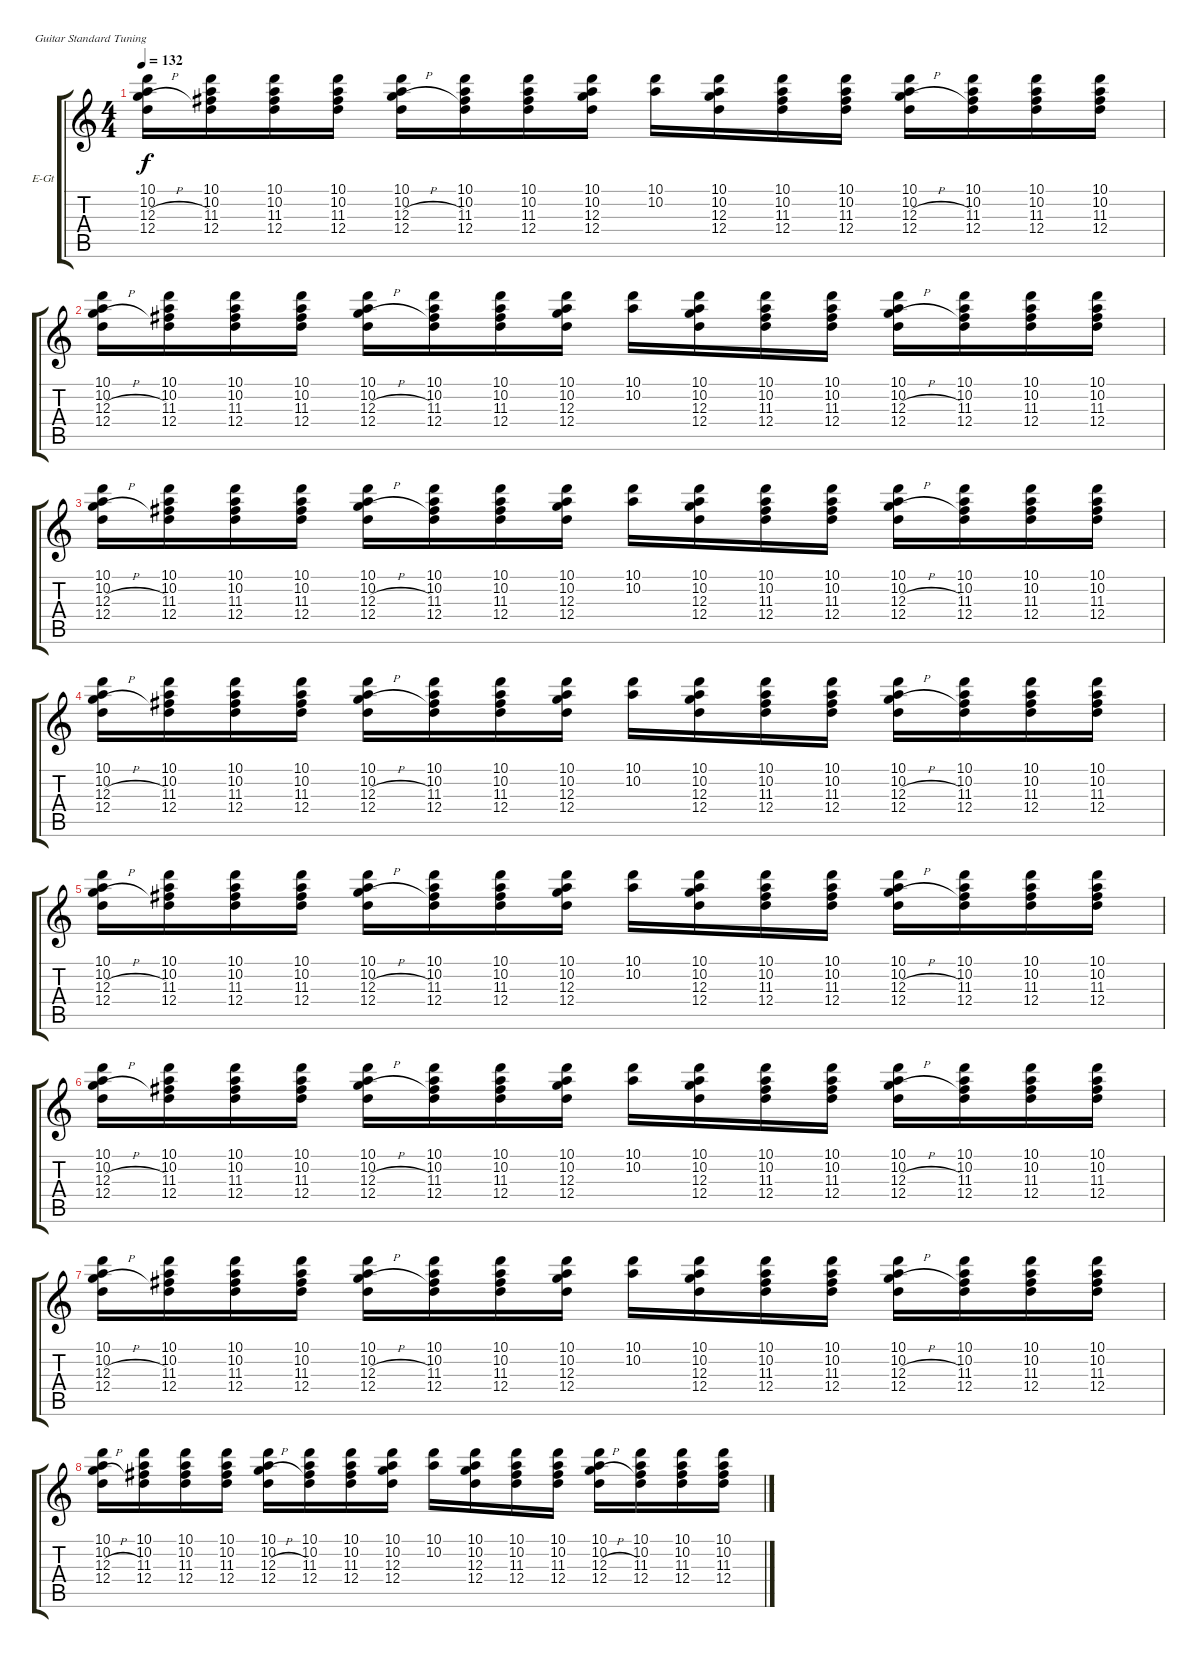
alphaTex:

\bracketExtendMode groupsimilarinstruments
\firstSystemTrackNameOrientation horizontal
\otherSystemsTrackNameOrientation horizontal
\track ("Edge" "E-Gt") {instrument electricguitarclean}
\staff {score tabs}
\tuning (E4 B3 G3 D3 A2 E2)
\ts (4 4)
\tempo 132
\clef g2
\ks c
(10.1 10.2 12.3{h} 12.4).16{dy f} (10.1 10.2 11.3 12.4).16 (10.1 10.2 11.3 12.4).16 (10.1 10.2 11.3 12.4).16 (10.1 10.2 12.3{h} 12.4).16 (10.1 10.2 11.3 12.4).16 (10.1 10.2 11.3 12.4).16 (10.1 10.2 12.3 12.4).16 (10.1 10.2).16 (10.1 10.2 12.3 12.4).16 (10.1 10.2 11.3 12.4).16 (10.1 10.2 11.3 12.4).16 (10.1 10.2 12.3{h} 12.4).16 (10.1 10.2 11.3 12.4).16 (10.1 10.2 11.3 12.4).16 (10.1 10.2 11.3 12.4).16 |
(10.1 10.2 12.3{h} 12.4).16 (10.1 10.2 11.3 12.4).16 (10.1 10.2 11.3 12.4).16 (10.1 10.2 11.3 12.4).16 (10.1 10.2 12.3{h} 12.4).16 (10.1 10.2 11.3 12.4).16 (10.1 10.2 11.3 12.4).16 (10.1 10.2 12.3 12.4).16 (10.1 10.2).16 (10.1 10.2 12.3 12.4).16 (10.1 10.2 11.3 12.4).16 (10.1 10.2 11.3 12.4).16 (10.1 10.2 12.3{h} 12.4).16 (10.1 10.2 11.3 12.4).16 (10.1 10.2 11.3 12.4).16 (10.1 10.2 11.3 12.4).16 |
(10.1 10.2 12.3{h} 12.4).16 (10.1 10.2 11.3 12.4).16 (10.1 10.2 11.3 12.4).16 (10.1 10.2 11.3 12.4).16 (10.1 10.2 12.3{h} 12.4).16 (10.1 10.2 11.3 12.4).16 (10.1 10.2 11.3 12.4).16 (10.1 10.2 12.3 12.4).16 (10.1 10.2).16 (10.1 10.2 12.3 12.4).16 (10.1 10.2 11.3 12.4).16 (10.1 10.2 11.3 12.4).16 (10.1 10.2 12.3{h} 12.4).16 (10.1 10.2 11.3 12.4).16 (10.1 10.2 11.3 12.4).16 (10.1 10.2 11.3 12.4).16 |
(10.1 10.2 12.3{h} 12.4).16 (10.1 10.2 11.3 12.4).16 (10.1 10.2 11.3 12.4).16 (10.1 10.2 11.3 12.4).16 (10.1 10.2 12.3{h} 12.4).16 (10.1 10.2 11.3 12.4).16 (10.1 10.2 11.3 12.4).16 (10.1 10.2 12.3 12.4).16 (10.1 10.2).16 (10.1 10.2 12.3 12.4).16 (10.1 10.2 11.3 12.4).16 (10.1 10.2 11.3 12.4).16 (10.1 10.2 12.3{h} 12.4).16 (10.1 10.2 11.3 12.4).16 (10.1 10.2 11.3 12.4).16 (10.1 10.2 11.3 12.4).16 |
(10.1 10.2 12.3{h} 12.4).16 (10.1 10.2 11.3 12.4).16 (10.1 10.2 11.3 12.4).16 (10.1 10.2 11.3 12.4).16 (10.1 10.2 12.3{h} 12.4).16 (10.1 10.2 11.3 12.4).16 (10.1 10.2 11.3 12.4).16 (10.1 10.2 12.3 12.4).16 (10.1 10.2).16 (10.1 10.2 12.3 12.4).16 (10.1 10.2 11.3 12.4).16 (10.1 10.2 11.3 12.4).16 (10.1 10.2 12.3{h} 12.4).16 (10.1 10.2 11.3 12.4).16 (10.1 10.2 11.3 12.4).16 (10.1 10.2 11.3 12.4).16 |
(10.1 10.2 12.3{h} 12.4).16 (10.1 10.2 11.3 12.4).16 (10.1 10.2 11.3 12.4).16 (10.1 10.2 11.3 12.4).16 (10.1 10.2 12.3{h} 12.4).16 (10.1 10.2 11.3 12.4).16 (10.1 10.2 11.3 12.4).16 (10.1 10.2 12.3 12.4).16 (10.1 10.2).16 (10.1 10.2 12.3 12.4).16 (10.1 10.2 11.3 12.4).16 (10.1 10.2 11.3 12.4).16 (10.1 10.2 12.3{h} 12.4).16 (10.1 10.2 11.3 12.4).16 (10.1 10.2 11.3 12.4).16 (10.1 10.2 11.3 12.4).16 |
(10.1 10.2 12.3{h} 12.4).16 (10.1 10.2 11.3 12.4).16 (10.1 10.2 11.3 12.4).16 (10.1 10.2 11.3 12.4).16 (10.1 10.2 12.3{h} 12.4).16 (10.1 10.2 11.3 12.4).16 (10.1 10.2 11.3 12.4).16 (10.1 10.2 12.3 12.4).16 (10.1 10.2).16 (10.1 10.2 12.3 12.4).16 (10.1 10.2 11.3 12.4).16 (10.1 10.2 11.3 12.4).16 (10.1 10.2 12.3{h} 12.4).16 (10.1 10.2 11.3 12.4).16 (10.1 10.2 11.3 12.4).16 (10.1 10.2 11.3 12.4).16 |
(10.1 10.2 12.3{h} 12.4).16 (10.1 10.2 11.3 12.4).16 (10.1 10.2 11.3 12.4).16 (10.1 10.2 11.3 12.4).16 (10.1 10.2 12.3{h} 12.4).16 (10.1 10.2 11.3 12.4).16 (10.1 10.2 11.3 12.4).16 (10.1 10.2 12.3 12.4).16 (10.1 10.2).16 (10.1 10.2 12.3 12.4).16 (10.1 10.2 11.3 12.4).16 (10.1 10.2 11.3 12.4).16 (10.1 10.2 12.3{h} 12.4).16 (10.1 10.2 11.3 12.4).16 (10.1 10.2 11.3 12.4).16 (10.1 10.2 11.3 12.4).16
